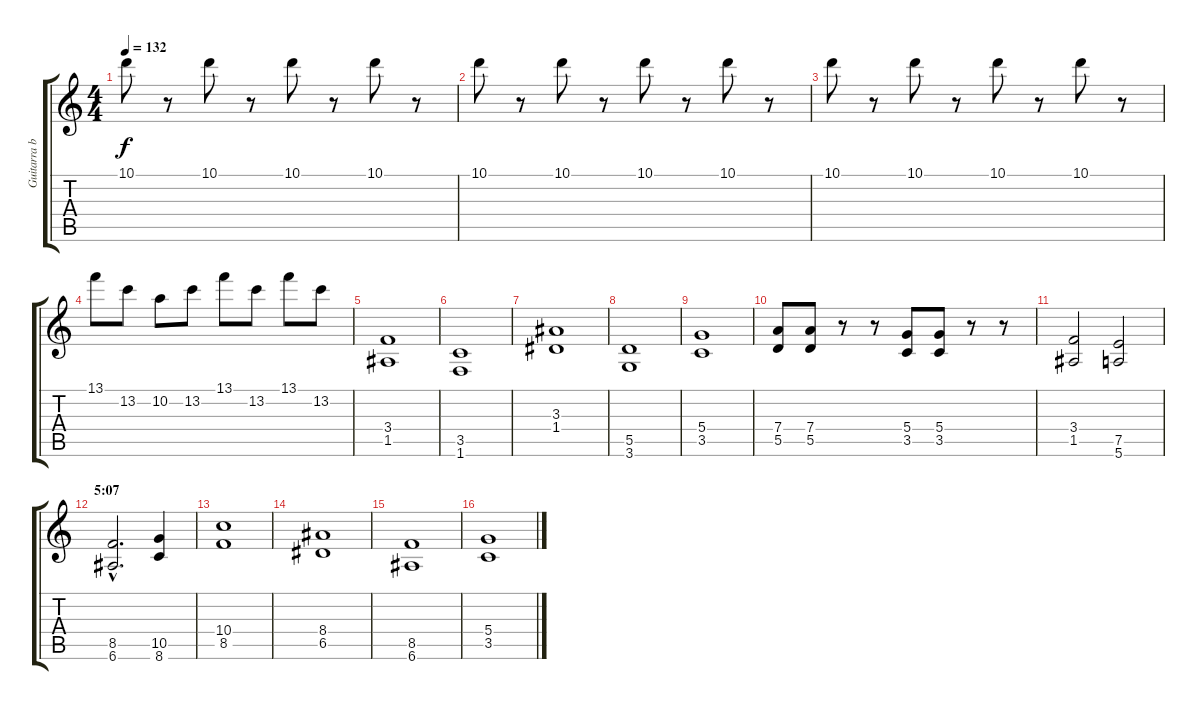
\track ("Guitarra base [Hugo Mariutti]" "Guitarra b") {instrument distortionguitar}
\staff {score tabs}
\tuning (E4 B3 G3 D3 A2 E2) {hide}
\ts (4 4)
\tempo 132
\clef g2
\ks c
10.1.8{dy f} r.8 10.1.8 r.8 10.1.8 r.8 10.1.8 r.8 |
10.1.8 r.8 10.1.8 r.8 10.1.8 r.8 10.1.8 r.8 |
10.1.8 r.8 10.1.8 r.8 10.1.8 r.8 10.1.8 r.8 |
13.1.8 13.2.8 10.2.8 13.2.8 13.1.8 13.2.8 13.1.8 13.2.8 |
(3.4 1.5).1{volume 12} |
(3.5 1.6).1 |
(3.3 1.4).1 |
(5.5 3.6).1 |
(5.4 3.5).1 |
(7.4 5.5).8 (7.4 5.5).8 r.8 r.8 (5.4 3.5).8 (5.4 3.5).8 r.8 r.8 |
(3.4 1.5).2 (7.5 5.6).2 |
\section ("" "5:07")
(8.5{hac} 6.6{hac}).2{d} (10.5 8.6).4 |
(10.4 8.5).1 |
(8.4 6.5).1 |
(8.5 6.6).1 |
(5.4 3.5).1
